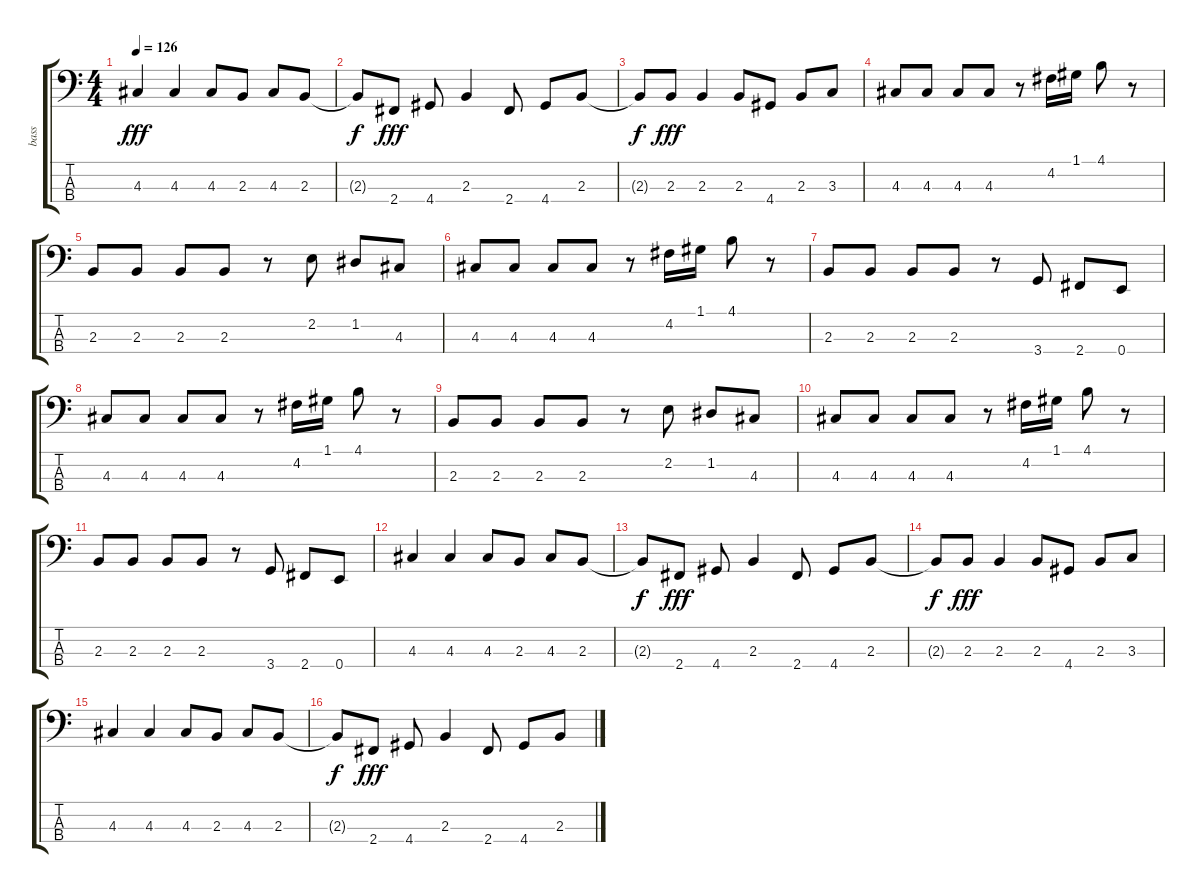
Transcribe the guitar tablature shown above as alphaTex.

\track ("bass" "bass") {instrument electricbassfinger}
\staff {score tabs}
\tuning (G2 D2 A1 E1) {hide}
\ts (4 4)
\tempo 126
\clef f4
\ks c
4.3.4{dy fff} 4.3.4 4.3.8 2.3.8 4.3.8 2.3.8 |
2.3{t}.8{dy f} 2.4.8{dy fff} 4.4.8 2.3.4 2.4.8 4.4.8 2.3.8 |
2.3{t}.8{dy f} 2.3.8{dy fff} 2.3.4 2.3.8 4.4.8 2.3.8 3.3.8 |
4.3.8 4.3.8 4.3.8 4.3.8 r.8 4.2.16 1.1.16 4.1.8 r.8 |
2.3.8 2.3.8 2.3.8 2.3.8 r.8 2.2.8 1.2.8 4.3.8 |
4.3.8 4.3.8 4.3.8 4.3.8 r.8 4.2.16 1.1.16 4.1.8 r.8 |
2.3.8 2.3.8 2.3.8 2.3.8 r.8 3.4.8 2.4.8 0.4.8 |
4.3.8 4.3.8 4.3.8 4.3.8 r.8 4.2.16 1.1.16 4.1.8 r.8 |
2.3.8 2.3.8 2.3.8 2.3.8 r.8 2.2.8 1.2.8 4.3.8 |
4.3.8 4.3.8 4.3.8 4.3.8 r.8 4.2.16 1.1.16 4.1.8 r.8 |
2.3.8 2.3.8 2.3.8 2.3.8 r.8 3.4.8 2.4.8 0.4.8 |
4.3.4 4.3.4 4.3.8 2.3.8 4.3.8 2.3.8 |
2.3{t}.8{dy f} 2.4.8{dy fff} 4.4.8 2.3.4 2.4.8 4.4.8 2.3.8 |
2.3{t}.8{dy f} 2.3.8{dy fff} 2.3.4 2.3.8 4.4.8 2.3.8 3.3.8 |
4.3.4 4.3.4 4.3.8 2.3.8 4.3.8 2.3.8 |
2.3{t}.8{dy f} 2.4.8{dy fff} 4.4.8 2.3.4 2.4.8 4.4.8 2.3.8
